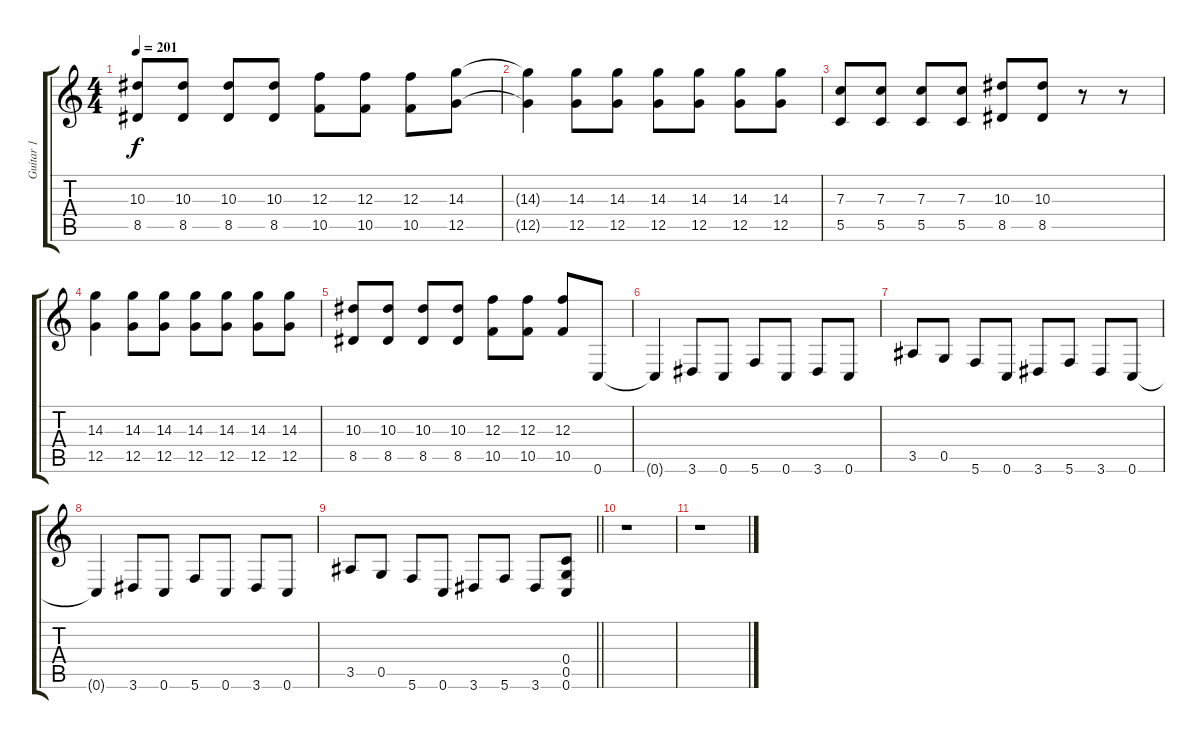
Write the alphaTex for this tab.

\track ("Guitar 1" "Guitar 1") {instrument distortionguitar}
\staff {score tabs}
\tuning (D4 A3 F3 C3 G2 C2) {hide}
\ts (4 4)
\tempo 201
\clef g2
\ks c
(10.3 8.5).8{dy f} (10.3 8.5).8 (10.3 8.5).8 (10.3 8.5).8 (12.3 10.5).8 (12.3 10.5).8 (12.3 10.5).8 (14.3 12.5).8 |
(14.3{t} 12.5{t}).4 (14.3 12.5).8 (14.3 12.5).8 (14.3 12.5).8 (14.3 12.5).8 (14.3 12.5).8 (14.3 12.5).8 |
(7.3 5.5).8 (7.3 5.5).8 (7.3 5.5).8 (7.3 5.5).8 (10.3 8.5).8 (10.3 8.5).8 r.8 r.8 |
(14.3 12.5).4 (14.3 12.5).8 (14.3 12.5).8 (14.3 12.5).8 (14.3 12.5).8 (14.3 12.5).8 (14.3 12.5).8 |
(10.3 8.5).8 (10.3 8.5).8 (10.3 8.5).8 (10.3 8.5).8 (12.3 10.5).8 (12.3 10.5).8 (12.3 10.5).8 0.6.8 |
0.6{t}.4 3.6.8 0.6.8 5.6.8 0.6.8 3.6.8 0.6.8 |
3.5.8 0.5.8 5.6.8 0.6.8 3.6.8 5.6.8 3.6.8 0.6.8 |
0.6{t}.4 3.6.8 0.6.8 5.6.8 0.6.8 3.6.8 0.6.8 |
\barLineRight lightlight
3.5.8 0.5.8 5.6.8 0.6.8 3.6.8 5.6.8 3.6.8 (0.4 0.5 0.6).8 |
r.1 |
r.1
